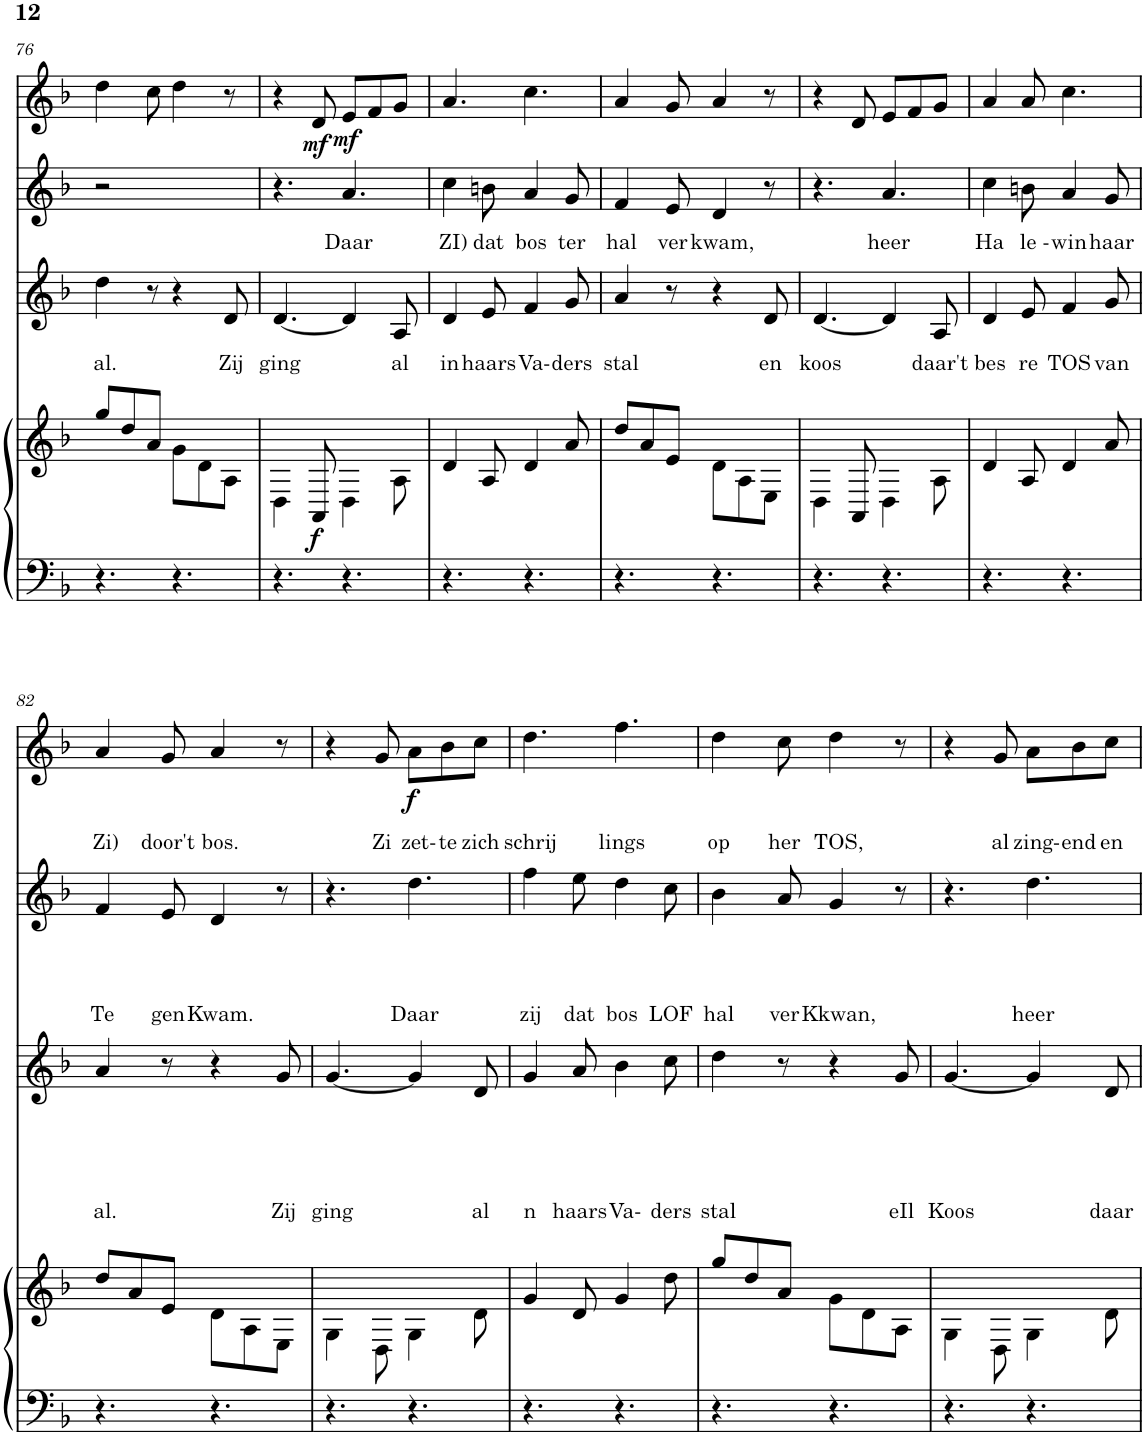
**kern	**kern	**dynam	**kern	**text	**text	**text	**text	**text	**kern	**text	**text	**text	**text	**kern	**text	**text	**text	**dynam
*part4	*part4	*part4	*part3	*part3	*part3	*part3	*part3	*part3	*part2	*part2	*part2	*part2	*part2	*part1	*part1	*part1	*part1	*part1
*staff5	*staff4	*staff4/5	*staff3	*staff3	*staff3	*staff3	*staff3	*staff3	*staff2	*staff2	*staff2	*staff2	*staff2	*staff1	*staff1	*staff1	*staff1	*staff1
*I"part 3	*	*	*I"part 2	*	*	*	*	*	*I"part 1	*	*	*	*	*I"part 0	*	*	*	*
!!LO:PB:g=z
*clefF4	*clefG2	*	*clefG2	*	*	*	*	*	*clefG2	*	*	*	*	*clefG2	*	*	*	*
*k[b-]	*k[b-]	*	*k[b-]	*	*	*	*	*	*k[b-]	*	*	*	*	*k[b-]	*	*	*	*
*M6/8	*M6/8	*	*M6/8	*	*	*	*	*	*M6/8	*	*	*	*	*M6/8	*	*	*	*
=76	=76	=76	=76	=76	=76	=76	=76	=76	=76	=76	=76	=76	=76	=76	=76	=76	=76	=76
!	!	!	!	!	!LO:LY:b	!	!	!	!	!	!	!	!	!	!	!	!	!
4.r	8gg/L	.	4dd\	.	al.	.	.	.	2r	.	.	.	.	4dd\	.	.	.	.
.	8dd/	.	.	.	.	.	.	.	.	.	.	.	.	.	.	.	.	.
.	8a/J	.	8r	.	.	.	.	.	.	.	.	.	.	8cc\	.	.	.	.
4.r	8g\L	.	4r	.	.	.	.	.	.	.	.	.	.	4dd\	.	.	.	.
.	8d\	.	.	.	.	.	.	.	4ryy	.	.	.	.	.	.	.	.	.
!	!	!	!	!	!LO:LY:b	!	!	!	!	!	!	!	!	!	!	!	!	!
.	8A\J	.	8d/	.	Zij	.	.	.	.	.	.	.	.	8r	.	.	.	.
=77	=77	=77	=77	=77	=77	=77	=77	=77	=77	=77	=77	=77	=77	=77	=77	=77	=77	=77
!	!	!	!	!	!LO:LY:b	!	!	!	!	!	!	!	!	!	!	!	!	!
4.r	4D\	.	[4.d/	.	ging	.	.	.	4.r	.	.	.	.	4r	.	.	.	.
!	!	!LO:DY:b	!	!	!	!	!	!	!	!	!	!	!	!	!	!	!	!LO:DY:b
.	8AA/	f	.	.	.	.	.	.	.	.	.	.	.	8d/	.	.	.	mf
!	!	!	!	!	!	!	!	!	!	!LO:LY:b	!	!	!	!	!	!	!	!LO:DY:b
4.r	4D\	.	4d/]	.	.	.	.	.	4.a/	Daar	.	.	.	8e/L	.	.	.	mf
.	.	.	.	.	.	.	.	.	.	.	.	.	.	8f/	.	.	.	.
!	!	!	!	!	!LO:LY:b	!	!	!	!	!	!	!	!	!	!	!	!	!
.	8A\	.	8A/	.	al	.	.	.	.	.	.	.	.	8g/J	.	.	.	.
=78	=78	=78	=78	=78	=78	=78	=78	=78	=78	=78	=78	=78	=78	=78	=78	=78	=78	=78
!	!	!	!	!	!LO:LY:b	!	!	!	!	!LO:LY:b	!	!	!	!	!	!	!	!
4.r	4d/	.	4d/	.	in	.	.	.	4cc\	ZI)	.	.	.	4.a/	.	.	.	.
!	!	!	!	!	!LO:LY:b	!	!	!	!	!LO:LY:b	!	!	!	!	!	!	!	!
.	8A/	.	8e/	.	haars	.	.	.	8bn\	dat	.	.	.	.	.	.	.	.
!	!	!	!	!	!LO:LY:b	!	!	!	!	!LO:LY:b	!	!	!	!	!	!	!	!
4.r	4d/	.	4f/	.	Va-	.	.	.	4a/	bos	.	.	.	4.cc\	.	.	.	.
!	!	!	!	!	!LO:LY:b	!	!	!	!	!LO:LY:b	!	!	!	!	!	!	!	!
.	8a/	.	8g/	.	ders	.	.	.	8g/	ter	.	.	.	.	.	.	.	.
=79	=79	=79	=79	=79	=79	=79	=79	=79	=79	=79	=79	=79	=79	=79	=79	=79	=79	=79
!	!	!	!	!	!LO:LY:b	!	!	!	!	!LO:LY:b	!	!	!	!	!	!	!	!
4.r	8dd/L	.	4a/	.	stal	.	.	.	4f/	hal	.	.	.	4a/	.	.	.	.
.	8a/	.	.	.	.	.	.	.	.	.	.	.	.	.	.	.	.	.
!	!	!	!	!	!	!	!	!	!	!LO:LY:b	!	!	!	!	!	!	!	!
.	8e/J	.	8r	.	.	.	.	.	8e/	ver	.	.	.	8g/	.	.	.	.
!	!	!	!	!	!	!	!	!	!	!LO:LY:b	!	!	!	!	!	!	!	!
4.r	8d\L	.	4r	.	.	.	.	.	4d/	kwam,	.	.	.	4a/	.	.	.	.
.	8A\	.	.	.	.	.	.	.	.	.	.	.	.	.	.	.	.	.
!	!	!	!	!	!LO:LY:b	!	!	!	!	!	!	!	!	!	!	!	!	!
.	8E\J	.	8d/	.	en	.	.	.	8r	.	.	.	.	8r	.	.	.	.
=80	=80	=80	=80	=80	=80	=80	=80	=80	=80	=80	=80	=80	=80	=80	=80	=80	=80	=80
!	!	!	!	!	!LO:LY:b	!	!	!	!	!	!	!	!	!	!	!	!	!
4.r	4D\	.	[4.d/	.	koos	.	.	.	4.r	.	.	.	.	4r	.	.	.	.
.	8AA/	.	.	.	.	.	.	.	.	.	.	.	.	8d/	.	.	.	.
!	!	!	!	!	!	!	!	!	!	!LO:LY:b	!	!	!	!	!	!	!	!
4.r	4D\	.	4d/]	.	.	.	.	.	4.a/	heer	.	.	.	8e/L	.	.	.	.
.	.	.	.	.	.	.	.	.	.	.	.	.	.	8f/	.	.	.	.
!	!	!	!	!	!LO:LY:b	!	!	!	!	!	!	!	!	!	!	!	!	!
.	8A\	.	8A/	.	daar't	.	.	.	.	.	.	.	.	8g/J	.	.	.	.
=81	=81	=81	=81	=81	=81	=81	=81	=81	=81	=81	=81	=81	=81	=81	=81	=81	=81	=81
!	!	!	!	!	!LO:LY:b	!	!	!	!	!LO:LY:b	!	!	!	!	!	!	!	!
4.r	4d/	.	4d/	.	bes	.	.	.	4cc\	Ha	.	.	.	4a/	.	.	.	.
!	!	!	!	!	!LO:LY:b	!	!	!	!	!LO:LY:b	!	!	!	!	!	!	!	!
.	8A/	.	8e/	.	re	.	.	.	8bn\	le -	.	.	.	8a/	.	.	.	.
!	!	!	!	!	!LO:LY:b	!	!	!	!	!LO:LY:b	!	!	!	!	!	!	!	!
4.r	4d/	.	4f/	.	TOS	.	.	.	4a/	win	.	.	.	4.cc\	.	.	.	.
!	!	!	!	!	!LO:LY:b	!	!	!	!	!LO:LY:b	!	!	!	!	!	!	!	!
.	8a/	.	8g/	.	van	.	.	.	8g/	haar	.	.	.	.	.	.	.	.
!!LO:LB:g=z
=82	=82	=82	=82	=82	=82	=82	=82	=82	=82	=82	=82	=82	=82	=82	=82	=82	=82	=82
!	!	!	!	!	!	!	!	!LO:LY:b	!	!	!	!	!LO:LY:b	!	!	!	!LO:LY:b	!
4.r	8dd/L	.	4a/	.	.	.	.	al.	4f/	.	.	.	Te	4a/	.	.	Zi)	.
.	8a/	.	.	.	.	.	.	.	.	.	.	.	.	.	.	.	.	.
!	!	!	!	!	!	!	!	!	!	!	!	!	!LO:LY:b	!	!	!	!LO:LY:b	!
.	8e/J	.	8r	.	.	.	.	.	8e/	.	.	.	gen	8g/	.	.	door't	.
!	!	!	!	!	!	!	!	!	!	!	!	!	!LO:LY:b	!	!	!	!LO:LY:b	!
4.r	8d\L	.	4r	.	.	.	.	.	4d/	.	.	.	Kwam.	4a/	.	.	bos.	.
.	8A\	.	.	.	.	.	.	.	.	.	.	.	.	.	.	.	.	.
!	!	!	!	!	!	!	!	!LO:LY:b	!	!	!	!	!	!	!	!	!	!
.	8E\J	.	8g/	.	.	.	.	Zij	8r	.	.	.	.	8r	.	.	.	.
=83	=83	=83	=83	=83	=83	=83	=83	=83	=83	=83	=83	=83	=83	=83	=83	=83	=83	=83
!	!	!	!	!	!	!	!	!LO:LY:b	!	!	!	!	!	!	!	!	!	!
4.r	4G\	.	[4.g/	.	.	.	.	ging	4.r	.	.	.	.	4r	.	.	.	.
!	!	!	!	!	!	!	!	!	!	!	!	!	!	!	!	!	!LO:LY:b	!
.	8D\	.	.	.	.	.	.	.	.	.	.	.	.	8g/	.	.	Zi	.
!	!	!	!	!	!	!	!	!	!	!	!	!	!LO:LY:b	!	!	!	!LO:LY:b	!LO:DY:b
4.r	4G\	.	4g/]	.	.	.	.	.	4.dd\	.	.	.	Daar	8a\L	.	.	zet-	f
!	!	!	!	!	!	!	!	!	!	!	!	!	!	!	!	!	!LO:LY:b	!
.	.	.	.	.	.	.	.	.	.	.	.	.	.	8b-\	.	.	te	.
!	!	!	!	!	!	!	!	!LO:LY:b	!	!	!	!	!	!	!	!	!LO:LY:b	!
.	8d\	.	8d/	.	.	.	.	al	.	.	.	.	.	8cc\J	.	.	zich	.
=84	=84	=84	=84	=84	=84	=84	=84	=84	=84	=84	=84	=84	=84	=84	=84	=84	=84	=84
!	!	!	!	!	!	!	!	!LO:LY:b	!	!	!	!	!LO:LY:b	!	!	!	!LO:LY:b	!
4.r	4g/	.	4g/	.	.	.	.	n	4ff\	.	.	.	zij	4.dd\	.	.	schrij	.
!	!	!	!	!	!	!	!	!LO:LY:b	!	!	!	!	!LO:LY:b	!	!	!	!	!
.	8d/	.	8a/	.	.	.	.	haars	8ee\	.	.	.	dat	.	.	.	.	.
!	!	!	!	!	!	!	!	!LO:LY:b	!	!	!	!	!LO:LY:b	!	!	!	!LO:LY:b	!
4.r	4g/	.	4b-\	.	.	.	.	Va-	4dd\	.	.	.	bos	4.ff\	.	.	lings	.
!	!	!	!	!	!	!	!	!LO:LY:b	!	!	!	!	!LO:LY:b	!	!	!	!	!
.	8dd\	.	8cc\	.	.	.	.	ders	8cc\	.	.	.	LOF	.	.	.	.	.
=85	=85	=85	=85	=85	=85	=85	=85	=85	=85	=85	=85	=85	=85	=85	=85	=85	=85	=85
!	!	!	!	!	!	!	!	!LO:LY:b	!	!	!	!	!LO:LY:b	!	!	!	!LO:LY:b	!
4.r	8gg/L	.	4dd\	.	.	.	.	stal	4b-\	.	.	.	hal	4dd\	.	.	op	.
.	8dd/	.	.	.	.	.	.	.	.	.	.	.	.	.	.	.	.	.
!	!	!	!	!	!	!	!	!	!	!	!	!	!LO:LY:b	!	!	!	!LO:LY:b	!
.	8a/J	.	8r	.	.	.	.	.	8a/	.	.	.	ver	8cc\	.	.	her	.
!	!	!	!	!	!	!	!	!	!	!	!	!	!LO:LY:b	!	!	!	!LO:LY:b	!
4.r	8g\L	.	4r	.	.	.	.	.	4g/	.	.	.	Kkwan,	4dd\	.	.	TOS,	.
.	8d\	.	.	.	.	.	.	.	.	.	.	.	.	.	.	.	.	.
!	!	!	!	!	!	!	!	!LO:LY:b	!	!	!	!	!	!	!	!	!	!
.	8A\J	.	8g/	.	.	.	.	eIl	8r	.	.	.	.	8r	.	.	.	.
=86	=86	=86	=86	=86	=86	=86	=86	=86	=86	=86	=86	=86	=86	=86	=86	=86	=86	=86
!	!	!	!	!	!	!	!	!LO:LY:b	!	!	!	!	!	!	!	!	!	!
4.r	4G\	.	[4.g/	.	.	.	.	Koos	4.r	.	.	.	.	4r	.	.	.	.
!	!	!	!	!	!	!	!	!	!	!	!	!	!	!	!	!	!LO:LY:b	!
.	8D\	.	.	.	.	.	.	.	.	.	.	.	.	8g/	.	.	al	.
!	!	!	!	!	!	!	!	!	!	!	!	!	!LO:LY:b	!	!	!	!LO:LY:b	!
4.r	4G\	.	4g/]	.	.	.	.	.	4.dd\	.	.	.	heer	8a\L	.	.	zing-	.
!	!	!	!	!	!	!	!	!	!	!	!	!	!	!	!	!	!LO:LY:b	!
.	.	.	.	.	.	.	.	.	.	.	.	.	.	8b-\	.	.	end	.
!	!	!	!	!	!	!	!	!LO:LY:b	!	!	!	!	!	!	!	!	!LO:LY:b	!
.	8d\	.	8d/	.	.	.	.	daar	.	.	.	.	.	8cc\J	.	.	en	.
=	=	=	=	=	=	=	=	=	=	=	=	=	=	=	=	=	=	=
*-	*-	*-	*-	*-	*-	*-	*-	*-	*-	*-	*-	*-	*-	*-	*-	*-	*-	*-
